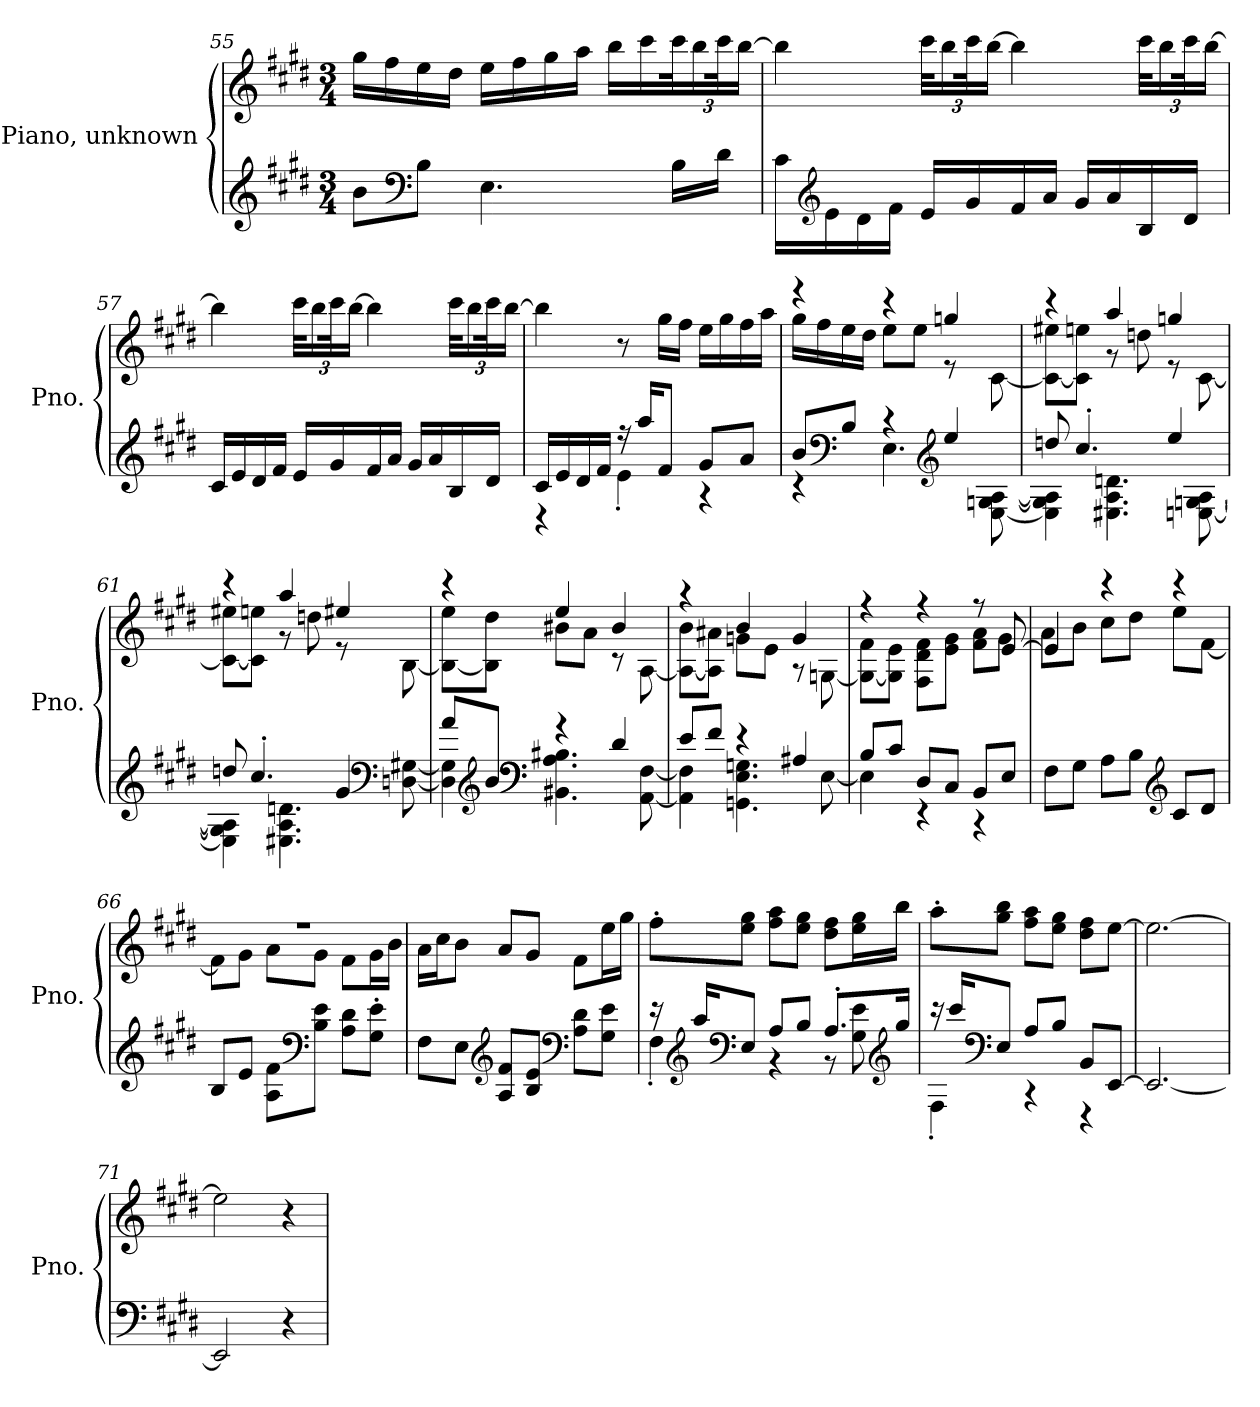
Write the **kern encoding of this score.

**kern	**kern
*part1	*part1
*staff2	*staff1
*I"Piano, unknown	*
*I'Pno.	*
!!LO:LB:g=z
*clefG2	*clefG2
*k[f#c#g#d#]	*k[f#c#g#d#]
*M3/4	*M3/4
=55	=55
8b\L	16gg#\LL
.	16ff#\
*clefF4	*
8B\J	16ee\
.	16dd#\JJ
4.E\	16ee\LL
.	16ff#\
.	16gg#\
.	16aa\JJ
.	16bb\LL
.	16ccc#\
*	*Xbrackettup
16B\LL	48ccc#\K
.	24bb\
16d#\JJ	48ccc#\K
.	[24bb\JJ
=56	=56
16c#\LL	4bb\]
*clefG2	*
16e\	.
16d#\	.
16f#\JJ	.
16e/LL	48ccc#\KLL
.	24bb\
16g#/	48ccc#\K
.	[24bb\JJ
16f#/	4bb\]
16a/JJ	.
16g#/LL	.
16a/	.
16B/	48ccc#\KLL
.	24bb\
16d#/JJ	48ccc#\K
.	[24bb\JJ
!!LO:LB:g=z
=57	=57
16c#/LL	4bb\]
16e/	.
16d#/	.
16f#/JJ	.
16e/LL	48ccc#\KLL
.	24bb\
16g#/	48ccc#\K
.	[24bb\JJ
16f#/	4bb\]
16a/JJ	.
16g#/LL	.
16a/	.
16B/	48ccc#\KLL
.	24bb\
16d#/JJ	48ccc#\K
.	[24bb\JJ
=58	=58
*^	*
16c#/LL	4r	4bb\]
16e/	.	.
16d#/	.	.
16f#/JJ	.	.
16r	4e'\	8r
16aa/KL	.	.
8f#/J	.	16gg#\LL
.	.	16ff#\JJ
8g#/L	4r	16ee\LL
.	.	16gg#\
8a/J	.	16ff#\
.	.	16aa\JJ
=59	=59	=59
*	*	*^
8b/L	4r	4r	16gg#\LL
.	.	.	16ff#\
*clefF4	*	*	*
8B/J	.	.	16ee\
.	.	.	16dd#\JJ
4r	4.E\	4r	8ee\L
.	.	.	8ee\J
*clefG2	*	*	*
4ee/	.	4ggn/	8r
.	[8E\ [8Gn\ [8A\	.	[8c#\
!!LO:LB:g=z	!!
=60	=60	=60	=60
8ddn/	4E\] 4G\] 4A\]	4r	8c#\_ 8ee#X\L
4.cc#'/	.	.	8c#\] 8een\J
.	4.E#X\ 4.A\ 4.dn\	4aa/	8r
.	.	.	8ddn\
4ee/	.	4ggn/	8r
.	[8En\ [8Gn\ [8A\	.	[8c#\
=61	=61	=61	=61
8ddn/	4E\] 4G\] 4A\]	4r	8c#\_ 8ee#X\L
4.cc#'/	.	.	8c#\] 8een\J
.	4.E#X\ 4.A\ 4.dn\	4aa/	8r
.	.	.	8ddn\
4g#/	.	4ee#X/	8r
*clefF4	*	*	*
.	[8Dn\ [8G#X\	.	[8B\
=62	=62	=62	=62
8a/L	4D\] 4G#\]	4r	8B\_ 8ee\L
*clefG2	*	*	*
8b/J	.	.	8B\] 8dd#\J
*clefF4	*	*	*
4r	4.BB#X\ 4.A\ 4.B#X\	4ee/	8b#X\L
.	.	.	8a\J
4d#/	.	4b#/	8r
.	[8AA\ [8F#\	.	[8A\
!!LO:LB:g=z	!!
=63	=63	=63	=63
8e/L	4AA\] 4F#\]	4r	8A\_ 8b\L
8f#/J	.	.	8A\] 8a#X\J
4r	4.GGn\ 4.E\ 4.Gn\	4b/	8gn\L
.	.	.	8e\J
4A#X/	.	4g/	8r
.	[8E\	.	[8Gn\
=64	=64	=64	=64
8B/L	4E\]	4r	8G\_ 8f#\L
8c#/J	.	.	8G\] 8e\J
8D#/L	4r	4r	8F#\ 8d#\ 8f#\L
8C#/J	.	.	8e\ 8g#\J
8BB/L	4r	8r	8f#\ 8a\L
8E/J	.	[8e/	8g#\J
*v	*v	*	*
=65	=65	=65
8F#\L	4e/]	8a\L
8G#\J	.	8b\J
8A\L	4r	8cc#\L
8B\J	.	8dd#\J
*clefG2	*	*
8c#/L	4r	8ee\L
8d#/J	.	[8f#\J
=66	=66	=66
8B/L	2.r	8f#\L]
8e/J	.	8g#\J
8A\ 8f#\L	.	8a\L
*clefF4	*	*
8B\ 8e\J	.	8g#\J
8A\ 8d#\L	.	8f#\L
8G#\' 8e\'J	.	16g#\L
.	.	16b\JJ
*	*v	*v
!!LO:LB:g=z
=67	=67
8F#\L	16a\LL
.	16cc#\J
8E\J	8b\J
*clefG2	*
8A/ 8f#/L	8a/L
8B/ 8e/J	8g#/J
*clefF4	*
8A\ 8d#\L	8f#\L
8G#\ 8e\J	16ee\L
.	16gg#\JJ
=68	=68
*^	*
16r	4F#'\	8ff#'\L
*clefG2	*	*
16aa/KL	.	.
*clefF4	*	*
8E/J	.	8ee\ 8gg#\J
8A/L	4r	8ff#\ 8aa\L
8B/J	.	8ee\ 8gg#\J
8.A'/L	8r	8dd#\ 8ff#\L
.	8G#\ 8e\	16ee\ 16gg#\L
*clefG2	*	*
16gg#/Jk	.	16bb\JJ
=69	=69	=69
16r	4F#'\	8aa'\L
16ccc#/KL	.	.
*clefF4	*	*
8E/J	.	8gg#\ 8bb\J
8A/L	4r	8ff#\ 8aa\L
8B/J	.	8ee\ 8gg#\J
8BB/L	4r	8dd#\ 8ff#\L
[8EE/J	.	[8ee\J
*v	*v	*
=70	=70
2.EE/_	2.ee\_
=71	=71
2EE/]	2ee\]
4r	4r
=	=
*-	*-
